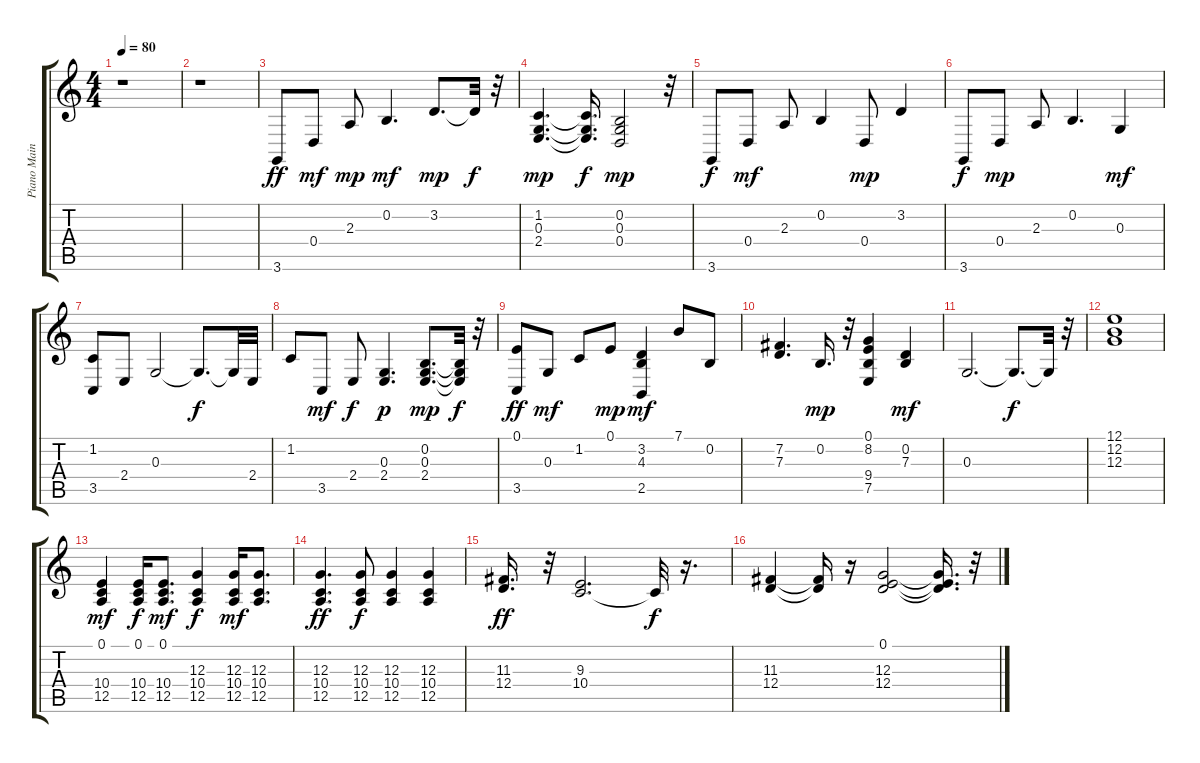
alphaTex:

\track ("Piano Main" "Piano Main") {instrument electricpiano1}
\staff {score tabs}
\tuning (E4 B3 G3 D3 A2 E2) {hide}
\ts (4 4)
\tempo 80
\clef g2
\ks c
r.1{dy ff} |
r.1 |
3.6.8 0.4.8{dy mf} 2.3.8{dy mp} 0.2.4{d dy mf} 3.2.8{d dy mp} 3.2{t}.32{dy f} r.32 |
(1.2 0.3 2.4).4{d dy mp} (1.2{t} 0.3{t} 2.4{t}).16{d dy f} (0.2 0.3 0.4).2{dy mp} r.32 |
3.6.8{dy f} 0.4.8{dy mf} 2.3.8 0.2.4 0.4.8{dy mp} 3.2.4 |
3.6.8{dy f} 0.4.8{dy mp} 2.3.8 0.2.4{d} 0.3.4{dy mf} |
(1.2 3.5).8 2.4.8 0.3.2 0.3{t}.8{d dy f} 0.3{t}.32 2.4.32 |
1.2.8 3.5.8{dy mf} 2.4.8{dy f} (0.3 2.4).4{d dy p} (0.2 0.3 2.4).8{d dy mp} (0.2{t} 0.3{t} 2.4{t}).32{dy f} r.32 |
(0.1 3.5).8{dy ff} 0.3.8{dy mf} 1.2.8 0.1.8{dy mp} (3.2 4.3 2.5).4{dy mf} 7.1.8 0.2.8 |
(7.2 7.3).4{d} 0.2.16{d dy mp} r.32 (0.1 8.2 9.4 7.5).4 (0.2 7.3).4{dy mf} |
0.3.2{d} 0.3{t}.8{d dy f} 0.3{t}.32 r.32 |
(12.1 12.2 12.3).1 |
(0.1 10.4 12.5).4{dy mf} (0.1 10.4 12.5).16{dy f} (0.1 10.4 12.5).8{d dy mf} (12.3 10.4 12.5).4{dy f} (12.3 10.4 12.5).16{dy mf} (12.3 10.4 12.5).8{d} |
(12.3 10.4 12.5).4{d dy ff} (12.3 10.4 12.5).8{dy f} (12.3 10.4 12.5).4 (12.3 10.4 12.5).4 |
(11.3 12.4).16{d dy ff} r.32 (9.3 10.4).2{d} 10.4{t}.32{dy f} r.16{d} |
(11.3 12.4).4 (11.3{t} 12.4{t}).16 r.16 (0.1 12.3 12.4).2 (0.1{t} 12.3{t} 12.4{t}).16{d} r.32
